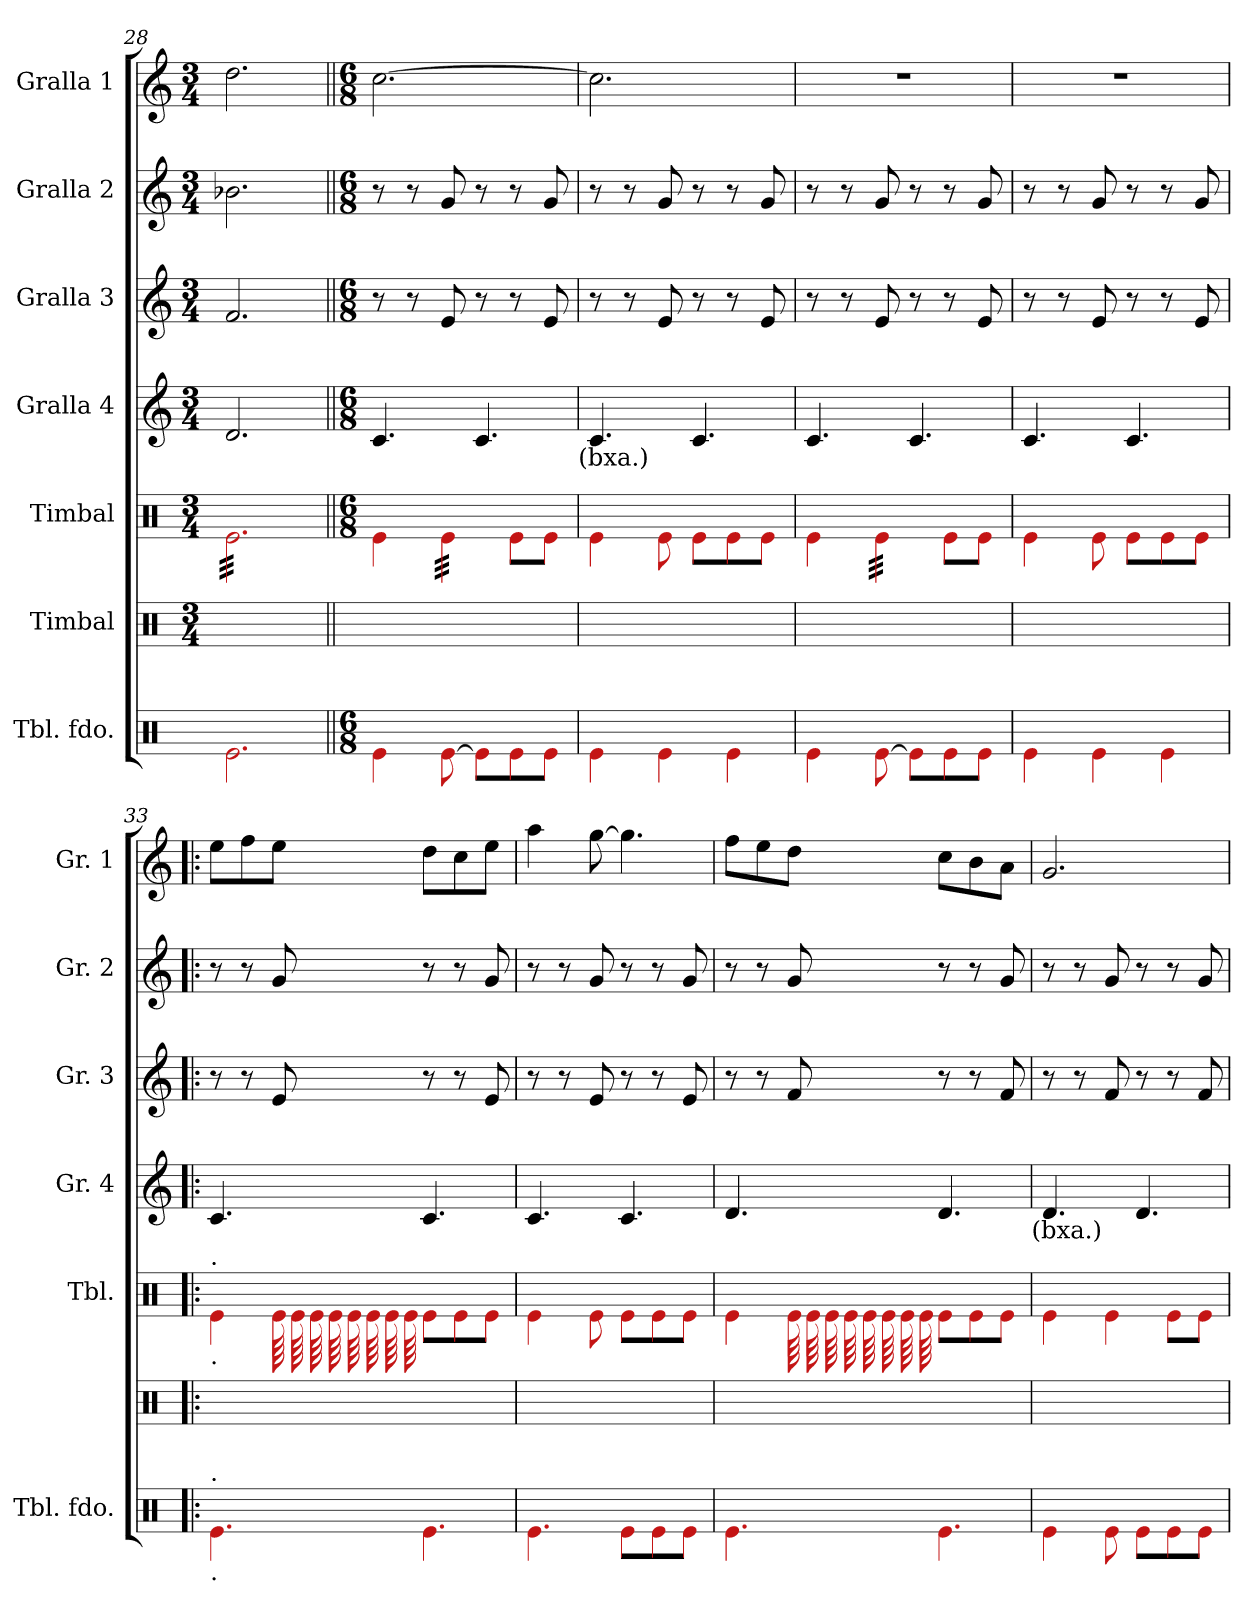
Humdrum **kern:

**kern	**kern	**kern	**kern	**kern	**kern	**kern
*part7	*part6	*part5	*part4	*part3	*part2	*part1
*staff7	*staff6	*staff5	*staff4	*staff3	*staff2	*staff1
*I"Tbl. fdo.	*I"Timbal	*I"Timbal	*I"Gralla 4	*I"Gralla 3	*I"Gralla 2	*I"Gralla 1
*I'Tbl. fdo.	*	*I'Tbl.	*I'Gr. 4	*I'Gr. 3	*I'Gr. 2	*I'Gr. 1
*clefX	*clefX	*clefX	*clefG2	*clefG2	*clefG2	*clefG2
*k[]	*k[]	*k[]	*k[]	*k[]	*k[]	*k[]
*	*M3/4	*M3/4	*M3/4	*M3/4	*M3/4	*M3/4
=28	=28	=28	=28	=28	=28	=28
*	*	*tremolo	*	*	*	*
2.e\	2.ryy	32e\LLL	2.d/	2.f/	2.b-X\	2.dd\
.	.	32e\	.	.	.	.
.	.	32e\	.	.	.	.
.	.	32e\	.	.	.	.
.	.	32e\	.	.	.	.
.	.	32e\	.	.	.	.
.	.	32e\	.	.	.	.
.	.	32e\	.	.	.	.
.	.	32e\	.	.	.	.
.	.	32e\	.	.	.	.
.	.	32e\	.	.	.	.
.	.	32e\	.	.	.	.
.	.	32e\	.	.	.	.
.	.	32e\	.	.	.	.
.	.	32e\	.	.	.	.
.	.	32e\	.	.	.	.
.	.	32e\	.	.	.	.
.	.	32e\	.	.	.	.
.	.	32e\	.	.	.	.
.	.	32e\	.	.	.	.
.	.	32e\	.	.	.	.
.	.	32e\	.	.	.	.
.	.	32e\	.	.	.	.
.	.	32e\JJJ	.	.	.	.
*	*	*Xtremolo	*	*	*	*
!!LO:PB:g=z
=29||	=29||	=29||	=29||	=29||	=29||	=29||
*M6/8	*	*M6/8	*M6/8	*M6/8	*M6/8	*M6/8
4e\	2.ryy	4e\	4.c/	8r	8r	[2.cc\
.	.	.	.	8r	8r	.
*	*	*tremolo	*	*	*	*
[8e\	.	32e\LLL	.	8e/	8g/	.
.	.	32e\	.	.	.	.
.	.	32e\	.	.	.	.
.	.	32e\	.	.	.	.
8e\L]	.	32e\	4.c/	8r	8r	.
.	.	32e\	.	.	.	.
.	.	32e\	.	.	.	.
.	.	32e\JJJ	.	.	.	.
*	*	*Xtremolo	*	*	*	*
8e\	.	8e\L	.	8r	8r	.
8e\J	.	8e\J	.	8e/	8g/	.
!	!	!	!LO:TX:b:t=(bxa.)	!	!	!
=30	=30	=30	=30	=30	=30	=30
4e\	2.ryy	4e\	4.c/	8r	8r	2.cc\]
.	.	.	.	8r	8r	.
4e\	.	8e\	.	8e/	8g/	.
.	.	8e\L	4.c/	8r	8r	.
4e\	.	8e\	.	8r	8r	.
.	.	8e\J	.	8e/	8g/	.
=31	=31	=31	=31	=31	=31	=31
4e\	2.ryy	4e\	4.c/	8r	8r	2.r
.	.	.	.	8r	8r	.
*	*	*tremolo	*	*	*	*
[8e\	.	32e\LLL	.	8e/	8g/	.
.	.	32e\	.	.	.	.
.	.	32e\	.	.	.	.
.	.	32e\	.	.	.	.
8e\L]	.	32e\	4.c/	8r	8r	.
.	.	32e\	.	.	.	.
.	.	32e\	.	.	.	.
.	.	32e\JJJ	.	.	.	.
*	*	*Xtremolo	*	*	*	*
8e\	.	8e\L	.	8r	8r	.
8e\J	.	8e\J	.	8e/	8g/	.
=32	=32	=32	=32	=32	=32	=32
4e\	2.ryy	4e\	4.c/	8r	8r	2.r
.	.	.	.	8r	8r	.
4e\	.	8e\	.	8e/	8g/	.
.	.	8e\L	4.c/	8r	8r	.
4e\	.	8e\	.	8r	8r	.
.	.	8e\J	.	8e/	8g/	.
=33!|:	=33!|:	=33!|:	=33!|:	=33!|:	=33!|:	=33!|:
!	!	!LO:TX:b:t=.	!	!	!	!
!	!	!LO:TX:a:t=.	!	!	!	!
!LO:TX:b:t=.	!	!	!	!	!	!
!LO:TX:a:t=.	!	!	!	!	!	!
4.e\	2.ryy	4e\	4.c/	8r	8r	8ee\L
.	.	.	.	8r	8r	8ff\
*	*	*tremolo	*	*	*	*
.	.	64e\	.	8e/	8g/	8ee\J
.	.	64e\	.	.	.	.
.	.	64e\	.	.	.	.
.	.	64e\	.	.	.	.
.	.	64e\	.	.	.	.
.	.	64e\	.	.	.	.
.	.	64e\	.	.	.	.
.	.	64e\	.	.	.	.
*	*	*Xtremolo	*	*	*	*
4.e\	.	8e\L	4.c/	8r	8r	8dd\L
.	.	8e\	.	8r	8r	8cc\
.	.	8e\J	.	8e/	8g/	8ee\J
=34	=34	=34	=34	=34	=34	=34
4.e\	2.ryy	4e\	4.c/	8r	8r	4aa\
.	.	.	.	8r	8r	.
.	.	8e\	.	8e/	8g/	[8gg\
8e\L	.	8e\L	4.c/	8r	8r	4.gg\]
8e\	.	8e\	.	8r	8r	.
8e\J	.	8e\J	.	8e/	8g/	.
!!LO:LB:g=z
=35	=35	=35	=35	=35	=35	=35
4.e\	2.ryy	4e\	4.d/	8r	8r	8ff\L
.	.	.	.	8r	8r	8ee\
*	*	*tremolo	*	*	*	*
.	.	64e\	.	8f/	8g/	8dd\J
.	.	64e\	.	.	.	.
.	.	64e\	.	.	.	.
.	.	64e\	.	.	.	.
.	.	64e\	.	.	.	.
.	.	64e\	.	.	.	.
.	.	64e\	.	.	.	.
.	.	64e\	.	.	.	.
*	*	*Xtremolo	*	*	*	*
4.e\	.	8e\L	4.d/	8r	8r	8cc\L
.	.	8e\	.	8r	8r	8b\
.	.	8e\J	.	8f/	8g/	8a\J
!	!	!	!LO:TX:b:t=(bxa.)	!	!	!
=36	=36	=36	=36	=36	=36	=36
4e\	2.ryy	4e\	4.d/	8r	8r	2.g/
.	.	.	.	8r	8r	.
8e\	.	4e\	.	8f/	8g/	.
8e\L	.	.	4.d/	8r	8r	.
8e\	.	8e\L	.	8r	8r	.
8e\J	.	8e\J	.	8f/	8g/	.
=	=	=	=	=	=	=
*-	*-	*-	*-	*-	*-	*-
